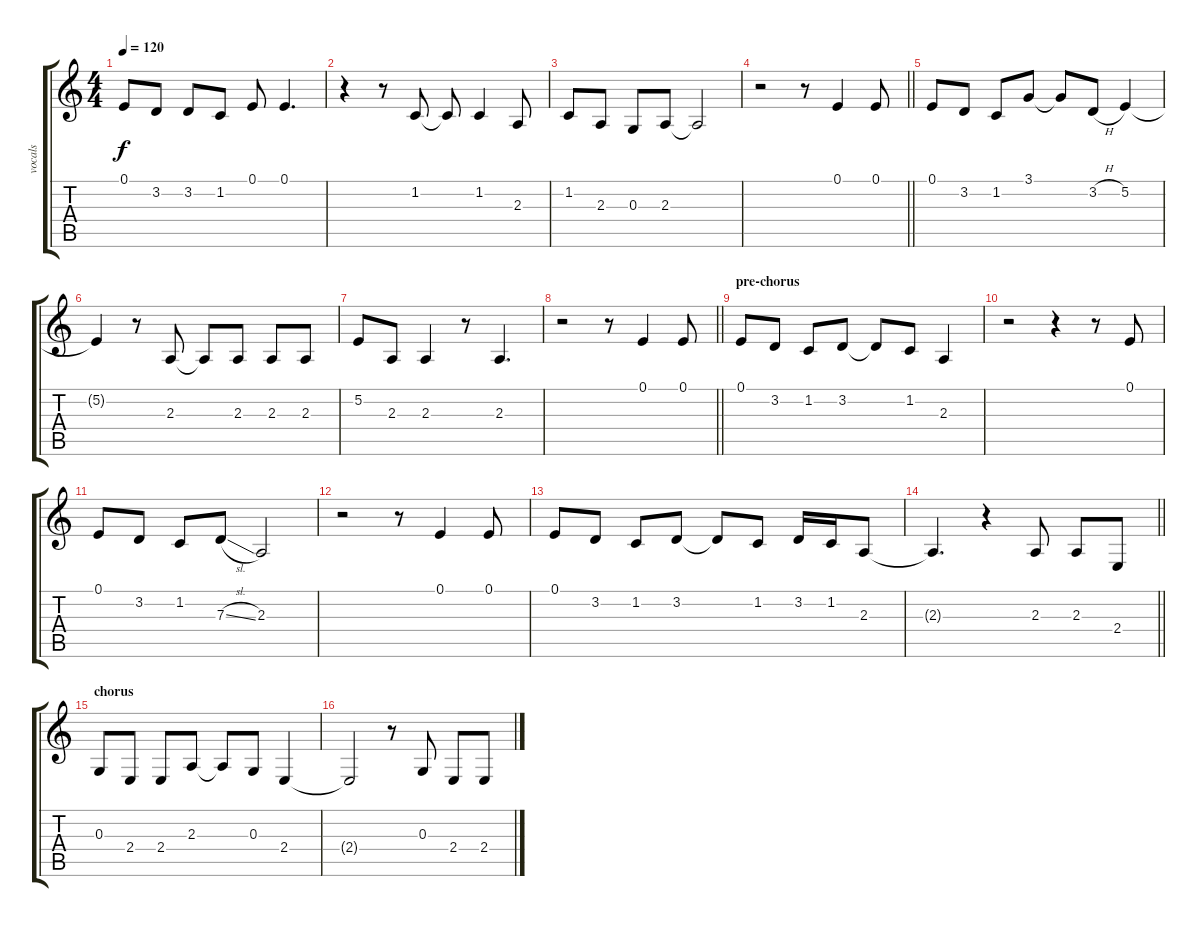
\track ("vocals" "vocals") {instrument lead2sawtooth}
\staff {score tabs}
\tuning (E4 B3 G3 D3 A2 E2) {hide}
\ts (4 4)
\tempo 120
\clef g2
\ks c
0.1{t}.8{dy f} 3.2.8 3.2.8 1.2.8 0.1.8 0.1.4{d} |
r.4 r.8 1.2.8 1.2{t}.8 1.2.4 2.3.8 |
1.2.8 2.3.8 0.3.8 2.3.8 2.3{t}.2 |
\barLineRight lightlight
r.2 r.8 0.1.4 0.1.8 |
0.1.8 3.2.8 1.2.8 3.1.8 3.1{t}.8 3.2{h}.8 5.2.4 |
5.2{t}.4 r.8 2.3.8 2.3{t}.8 2.3.8 2.3.8 2.3.8 |
5.2.8 2.3.8 2.3.4 r.8 2.3.4{d} |
\barLineRight lightlight
r.2 r.8 0.1.4 0.1.8 |
\section ("" "pre-chorus")
0.1.8 3.2.8 1.2.8 3.2.8 3.2{t}.8 1.2.8 2.3.4 |
r.2 r.4 r.8 0.1.8 |
0.1.8 3.2.8 1.2.8 7.3{sl}.8 2.3.2 |
r.2 r.8 0.1.4 0.1.8 |
0.1.8 3.2.8 1.2.8 3.2.8 3.2{t}.8 1.2.8 3.2.16 1.2.16 2.3.8 |
\barLineRight lightlight
2.3{t}.4{d} r.4 2.3.8 2.3.8 2.4.8 |
\section ("" "chorus")
0.3.8 2.4.8 2.4.8 2.3.8 2.3{t}.8 0.3.8 2.4.4 |
2.4{t}.2 r.8 0.3.8 2.4.8 2.4.8
